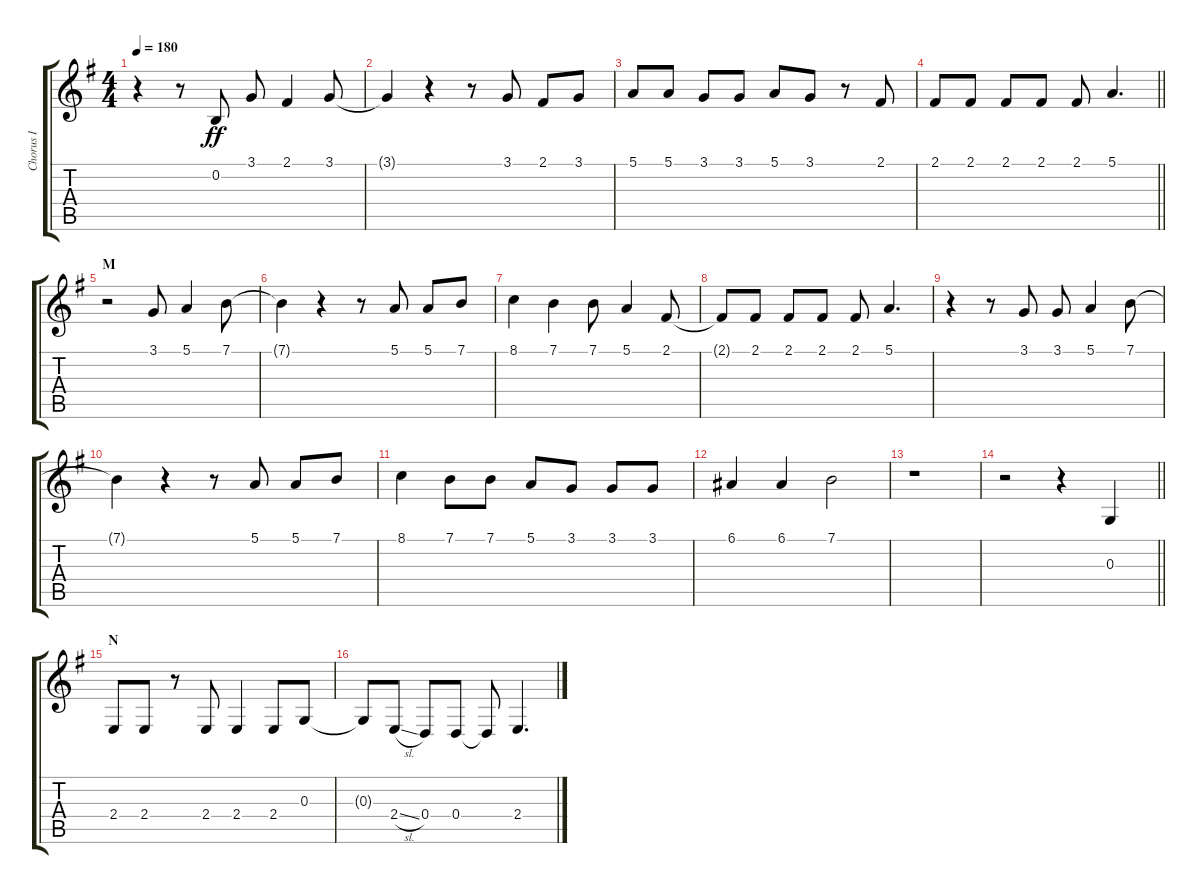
\track ("Chorus I" "Chorus I") {instrument voiceoohs}
\staff {score tabs}
\tuning (E4 B3 G3 D3 A2 E2) {hide}
\ts (4 4)
\tempo 180
\clef g2
\ks g
r.4{dy ff} r.8 0.2.8 3.1.8 2.1.4 3.1.8 |
3.1{t}.4 r.4 r.8 3.1.8 2.1.8 3.1.8 |
5.1.8 5.1.8 3.1.8 3.1.8 5.1.8 3.1.8 r.8 2.1.8 |
\barLineRight lightlight
2.1.8 2.1.8 2.1.8 2.1.8 2.1.8 5.1.4{d} |
\section ("" "M")
r.2 3.1.8 5.1.4 7.1.8 |
7.1{t}.4 r.4 r.8 5.1.8 5.1.8 7.1.8 |
8.1.4 7.1.4 7.1.8 5.1.4 2.1.8 |
2.1{t}.8 2.1.8 2.1.8 2.1.8 2.1.8 5.1.4{d} |
r.4 r.8 3.1.8 3.1.8 5.1.4 7.1.8 |
7.1{t}.4 r.4 r.8 5.1.8 5.1.8 7.1.8 |
8.1.4 7.1.8 7.1.8 5.1.8 3.1.8 3.1.8 3.1.8 |
6.1.4 6.1.4 7.1.2 |
r.1 |
\barLineRight lightlight
r.2 r.4 0.3.4 |
\section ("" "N")
2.4.8 2.4.8 r.8 2.4.8 2.4.4 2.4.8 0.3.8 |
0.3{t}.8 2.4{sl}.8 0.4.8 0.4.8 0.4{t}.8 2.4.4{d}
